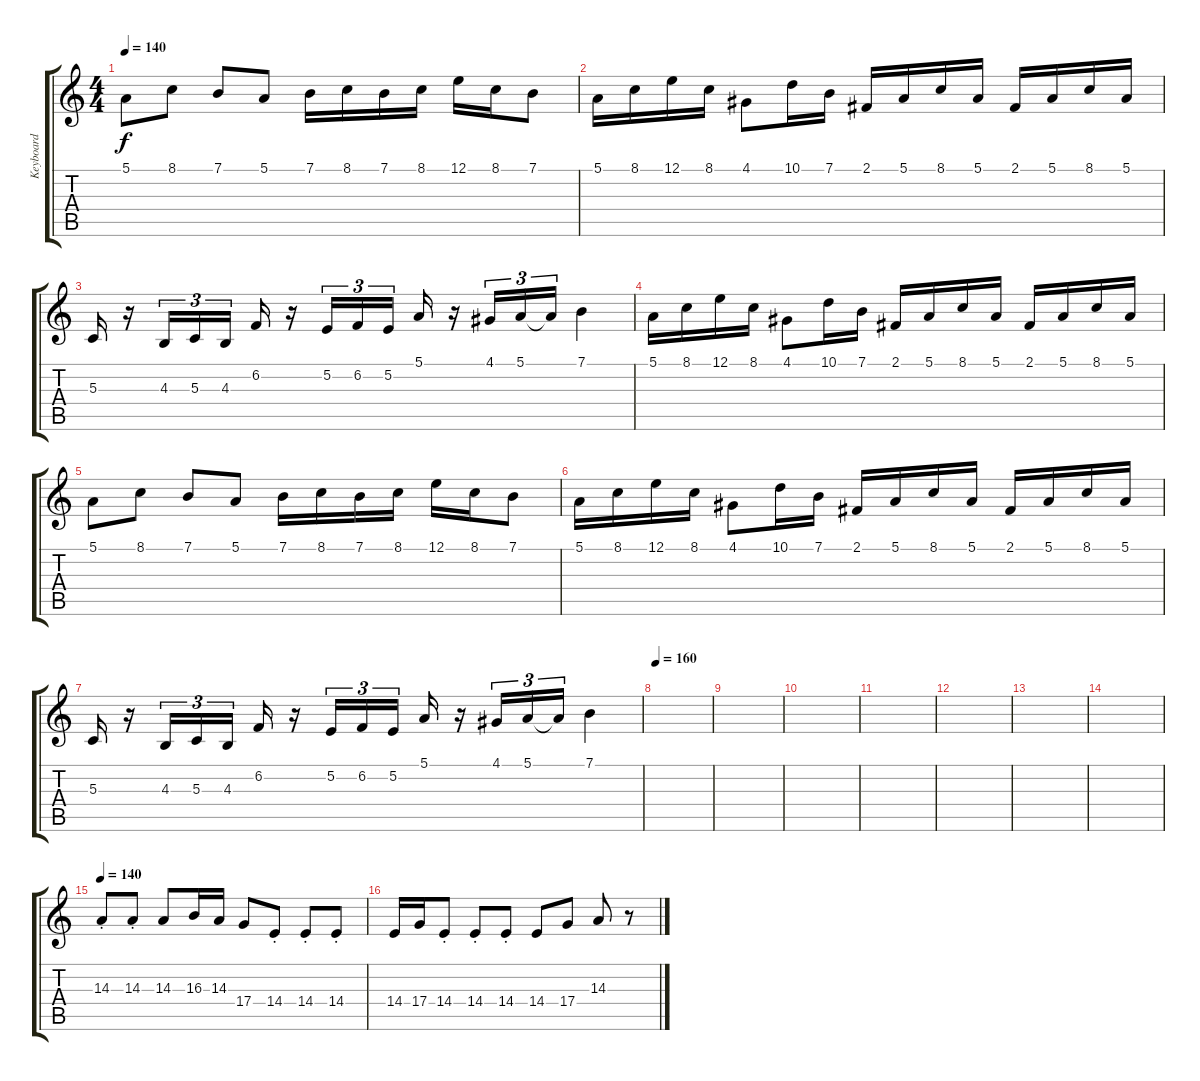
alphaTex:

\track ("Keyboard" "Keyboard") {instrument stringensemble1}
\staff {score tabs}
\tuning (E4 B3 G3 D3 A2 E2) {hide}
\ts (4 4)
\tempo 140
\clef g2
\ks c
5.1.8{dy f} 8.1.8 7.1.8 5.1.8 7.1.16 8.1.16 7.1.16 8.1.16 12.1.16 8.1.16 7.1.8 |
5.1.16 8.1.16 12.1.16 8.1.16 4.1.8 10.1.16 7.1.16 2.1.16 5.1.16 8.1.16 5.1.16 2.1.16 5.1.16 8.1.16 5.1.16 |
5.3.16 r.16 4.3.16{tu (3 2)} 5.3.16{tu (3 2)} 4.3.16{tu (3 2)} 6.2.16 r.16 5.2.16{tu (3 2)} 6.2.16{tu (3 2)} 5.2.16{tu (3 2)} 5.1.16 r.16 4.1.16{tu (3 2)} 5.1.16{tu (3 2)} 5.1{t}.16{tu (3 2)} 7.1.4 |
5.1.16 8.1.16 12.1.16 8.1.16 4.1.8 10.1.16 7.1.16 2.1.16 5.1.16 8.1.16 5.1.16 2.1.16 5.1.16 8.1.16 5.1.16 |
5.1.8 8.1.8 7.1.8 5.1.8 7.1.16 8.1.16 7.1.16 8.1.16 12.1.16 8.1.16 7.1.8 |
5.1.16 8.1.16 12.1.16 8.1.16 4.1.8 10.1.16 7.1.16 2.1.16 5.1.16 8.1.16 5.1.16 2.1.16 5.1.16 8.1.16 5.1.16 |
5.3.16 r.16 4.3.16{tu (3 2)} 5.3.16{tu (3 2)} 4.3.16{tu (3 2)} 6.2.16 r.16 5.2.16{tu (3 2)} 6.2.16{tu (3 2)} 5.2.16{tu (3 2)} 5.1.16 r.16 4.1.16{tu (3 2)} 5.1.16{tu (3 2)} 5.1{t}.16{tu (3 2)} 7.1.4 |
\tempo 160
|
|
|
|
|
|
|
\tempo 140
14.3{st}.8{volume 12 instrument flute} 14.3{st}.8 14.3.8 16.3.16 14.3.16 17.4.8 14.4{st}.8 14.4{st}.8 14.4{st}.8 |
14.4.16 17.4.16 14.4{st}.8 14.4{st}.8 14.4{st}.8 14.4.8 17.4.8 14.3.8 r.8
